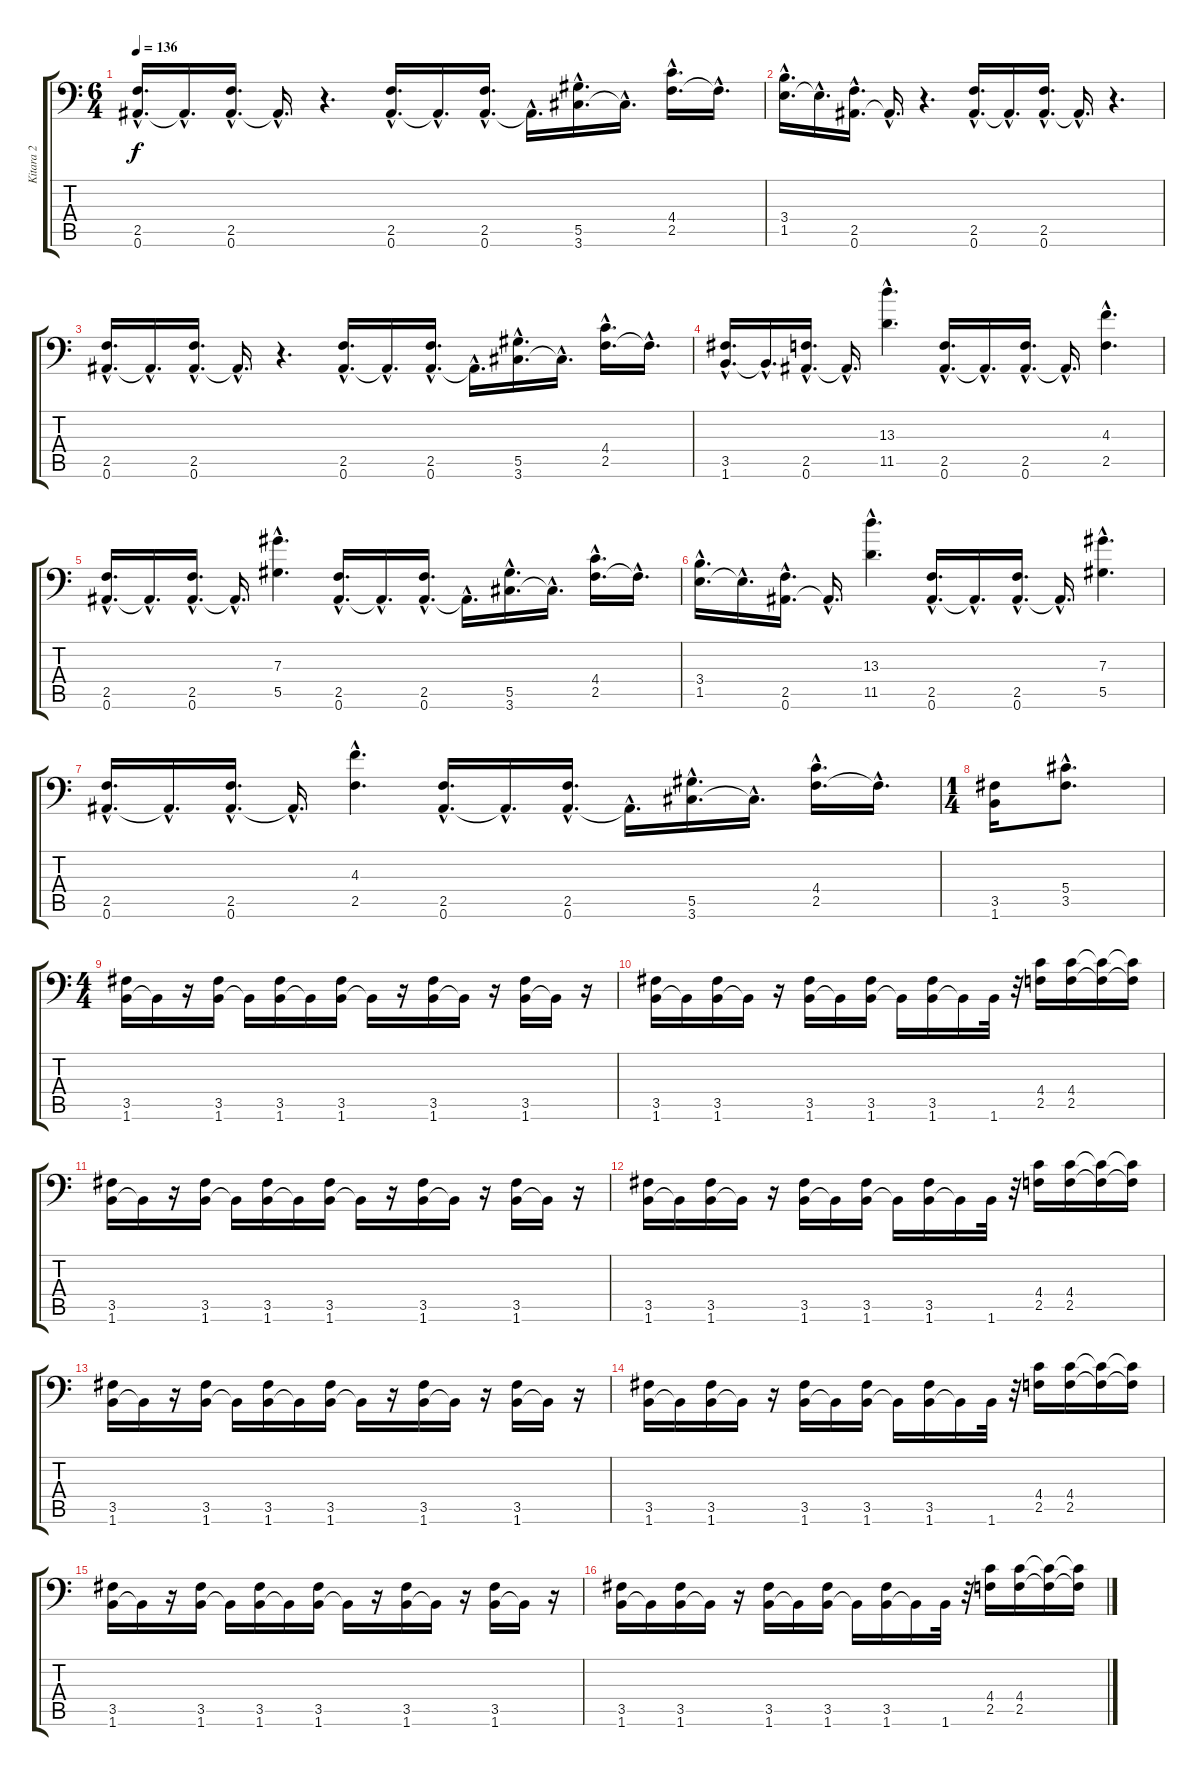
\track ("Kitara 2" "Kitara 2") {instrument distortionguitar}
\staff {score tabs}
\tuning (Bb3 F3 Db3 Ab2 Eb2 Bb1) {hide}
\ts (6 4)
\tempo 136
\clef f4
\ks c
(2.5{hac} 0.6{hac}).16{d dy f} 0.6{hac t}.16{d} (2.5{hac} 0.6{hac}).16{d} 0.6{hac t}.16{d} r.4{d} (2.5{hac} 0.6{hac}).16{d} 0.6{hac t}.16{d} (2.5{hac} 0.6{hac}).16{d} 0.6{hac t}.16{d} (5.5{hac} 3.6{hac}).16{d} 3.6{hac t}.16{d} (4.4{hac} 2.5{hac}).16{d} 2.5{hac t}.16{d} |
(3.4{hac} 1.5{hac}).16{d} 1.5{hac t}.16{d} (2.5{hac} 0.6{hac}).16{d} 0.6{hac t}.16{d} r.4{d} (2.5{hac} 0.6{hac}).16{d} 0.6{hac t}.16{d} (2.5{hac} 0.6{hac}).16{d} 0.6{hac t}.16{d} r.4{d} |
(2.5{hac} 0.6{hac}).16{d} 0.6{hac t}.16{d} (2.5{hac} 0.6{hac}).16{d} 0.6{hac t}.16{d} r.4{d} (2.5{hac} 0.6{hac}).16{d} 0.6{hac t}.16{d} (2.5{hac} 0.6{hac}).16{d} 0.6{hac t}.16{d} (5.5{hac} 3.6{hac}).16{d} 3.6{hac t}.16{d} (4.4{hac} 2.5{hac}).16{d} 2.5{hac t}.16{d} |
(3.5{hac} 1.6{hac}).16{d} 1.6{hac t}.16{d} (2.5{hac} 0.6{hac}).16{d} 0.6{hac t}.16{d} (13.3{hac} 11.5{hac}).4{d} (2.5{hac} 0.6{hac}).16{d} 0.6{hac t}.16{d} (2.5{hac} 0.6{hac}).16{d} 0.6{hac t}.16{d} (4.3{hac} 2.5{hac}).4{d} |
(2.5{hac} 0.6{hac}).16{d} 0.6{hac t}.16{d} (2.5{hac} 0.6{hac}).16{d} 0.6{hac t}.16{d} (7.3{hac} 5.5{hac}).4{d} (2.5{hac} 0.6{hac}).16{d} 0.6{hac t}.16{d} (2.5{hac} 0.6{hac}).16{d} 0.6{hac t}.16{d} (5.5{hac} 3.6{hac}).16{d} 3.6{hac t}.16{d} (4.4{hac} 2.5{hac}).16{d} 2.5{hac t}.16{d} |
(3.4{hac} 1.5{hac}).16{d} 1.5{hac t}.16{d} (2.5{hac} 0.6{hac}).16{d} 0.6{hac t}.16{d} (13.3{hac} 11.5{hac}).4{d} (2.5{hac} 0.6{hac}).16{d} 0.6{hac t}.16{d} (2.5{hac} 0.6{hac}).16{d} 0.6{hac t}.16{d} (7.3{hac} 5.5{hac}).4{d} |
(2.5{hac} 0.6{hac}).16{d} 0.6{hac t}.16{d} (2.5{hac} 0.6{hac}).16{d} 0.6{hac t}.16{d} (4.3{hac} 2.5{hac}).4{d} (2.5{hac} 0.6{hac}).16{d} 0.6{hac t}.16{d} (2.5{hac} 0.6{hac}).16{d} 0.6{hac t}.16{d} (5.5{hac} 3.6{hac}).16{d} 3.6{hac t}.16{d} (4.4{hac} 2.5{hac}).16{d} 2.5{hac t}.16{d} |
\ts (1 4)
(3.5 1.6).16 (5.4{hac} 3.5{hac}).8{d} |
\ts (4 4)
(3.5 1.6).16 1.6{t}.16 r.16 (3.5 1.6).16 1.6{t}.16 (3.5 1.6).16 1.6{t}.16 (3.5 1.6).16 1.6{t}.16 r.16 (3.5 1.6).16 1.6{t}.16 r.16 (3.5 1.6).16 1.6{t}.16 r.16 |
(3.5 1.6).16 1.6{t}.16 (3.5 1.6).16 1.6{t}.16 r.16 (3.5 1.6).16 1.6{t}.16 (3.5 1.6).16 1.6{t}.16 (3.5 1.6).16 1.6{t}.16 1.6.32 r.32 (4.4 2.5).16 (4.4 2.5).16 (4.4{t} 2.5{t}).16 (4.4{t} 2.5{t}).16 |
(3.5 1.6).16 1.6{t}.16 r.16 (3.5 1.6).16 1.6{t}.16 (3.5 1.6).16 1.6{t}.16 (3.5 1.6).16 1.6{t}.16 r.16 (3.5 1.6).16 1.6{t}.16 r.16 (3.5 1.6).16 1.6{t}.16 r.16 |
(3.5 1.6).16 1.6{t}.16 (3.5 1.6).16 1.6{t}.16 r.16 (3.5 1.6).16 1.6{t}.16 (3.5 1.6).16 1.6{t}.16 (3.5 1.6).16 1.6{t}.16 1.6.32 r.32 (4.4 2.5).16 (4.4 2.5).16 (4.4{t} 2.5{t}).16 (4.4{t} 2.5{t}).16 |
(3.5 1.6).16 1.6{t}.16 r.16 (3.5 1.6).16 1.6{t}.16 (3.5 1.6).16 1.6{t}.16 (3.5 1.6).16 1.6{t}.16 r.16 (3.5 1.6).16 1.6{t}.16 r.16 (3.5 1.6).16 1.6{t}.16 r.16 |
(3.5 1.6).16 1.6{t}.16 (3.5 1.6).16 1.6{t}.16 r.16 (3.5 1.6).16 1.6{t}.16 (3.5 1.6).16 1.6{t}.16 (3.5 1.6).16 1.6{t}.16 1.6.32 r.32 (4.4 2.5).16 (4.4 2.5).16 (4.4{t} 2.5{t}).16 (4.4{t} 2.5{t}).16 |
(3.5 1.6).16 1.6{t}.16 r.16 (3.5 1.6).16 1.6{t}.16 (3.5 1.6).16 1.6{t}.16 (3.5 1.6).16 1.6{t}.16 r.16 (3.5 1.6).16 1.6{t}.16 r.16 (3.5 1.6).16 1.6{t}.16 r.16 |
(3.5 1.6).16 1.6{t}.16 (3.5 1.6).16 1.6{t}.16 r.16 (3.5 1.6).16 1.6{t}.16 (3.5 1.6).16 1.6{t}.16 (3.5 1.6).16 1.6{t}.16 1.6.32 r.32 (4.4 2.5).16 (4.4 2.5).16 (4.4{t} 2.5{t}).16 (4.4{t} 2.5{t}).16
